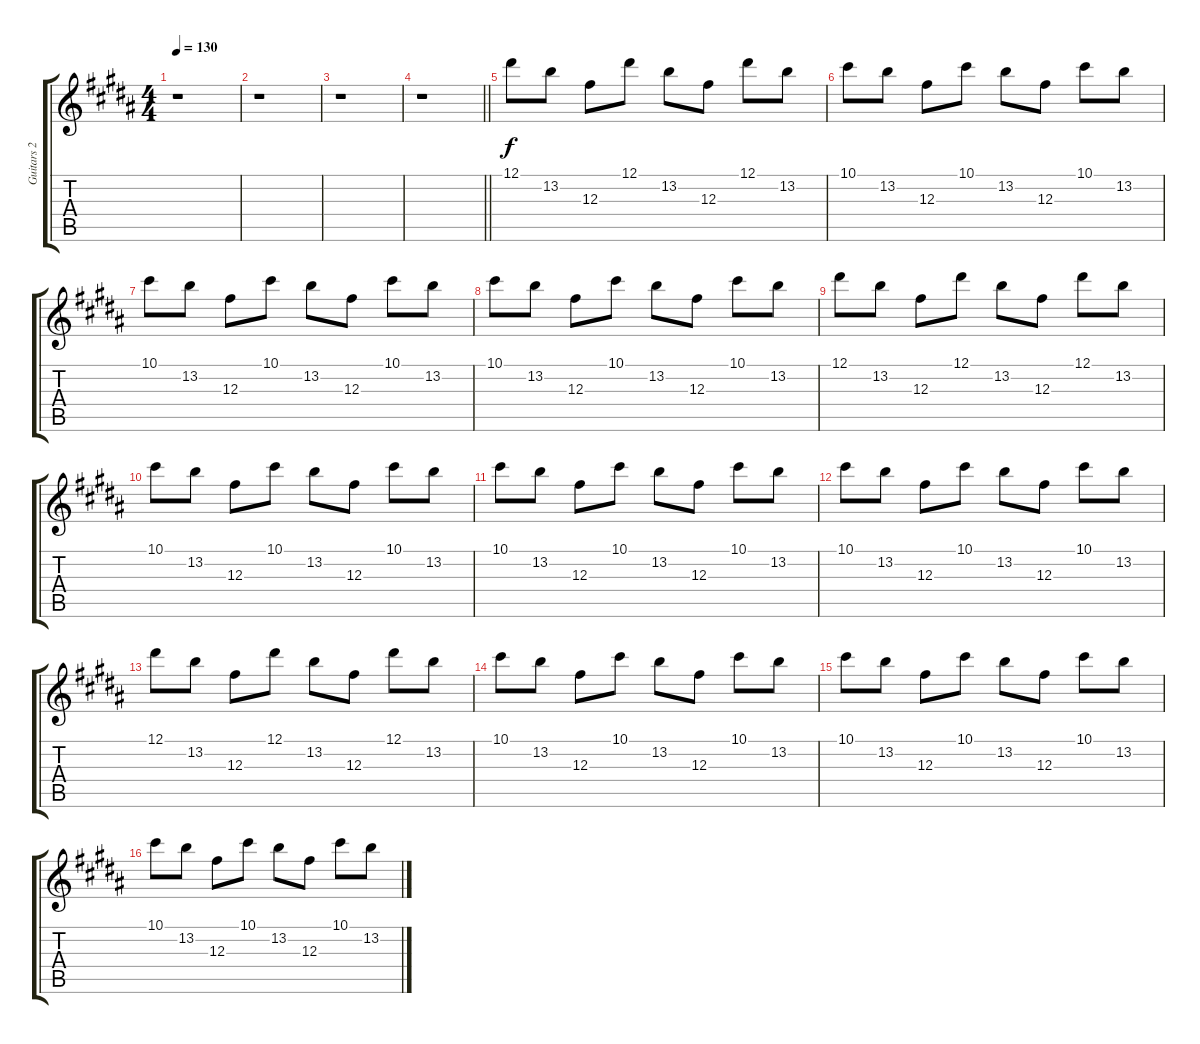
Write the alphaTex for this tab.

\track ("Guitars 2" "Guitars 2") {instrument electricguitarclean}
\staff {score tabs}
\tuning (Eb4 Bb3 Gb3 Db3 Ab2 Db3) {hide}
\ts (4 4)
\tempo 130
\clef g2
\ks b
r.1{dy f} |
r.1 |
r.1 |
\barLineRight lightlight
r.1 |
12.1.8 13.2.8 12.3.8 12.1.8 13.2.8 12.3.8 12.1.8 13.2.8 |
10.1.8 13.2.8 12.3.8 10.1.8 13.2.8 12.3.8 10.1.8 13.2.8 |
10.1.8 13.2.8 12.3.8 10.1.8 13.2.8 12.3.8 10.1.8 13.2.8 |
10.1.8 13.2.8 12.3.8 10.1.8 13.2.8 12.3.8 10.1.8 13.2.8 |
12.1.8 13.2.8 12.3.8 12.1.8 13.2.8 12.3.8 12.1.8 13.2.8 |
10.1.8 13.2.8 12.3.8 10.1.8 13.2.8 12.3.8 10.1.8 13.2.8 |
10.1.8 13.2.8 12.3.8 10.1.8 13.2.8 12.3.8 10.1.8 13.2.8 |
10.1.8 13.2.8 12.3.8 10.1.8 13.2.8 12.3.8 10.1.8 13.2.8 |
12.1.8 13.2.8 12.3.8 12.1.8 13.2.8 12.3.8 12.1.8 13.2.8 |
10.1.8 13.2.8 12.3.8 10.1.8 13.2.8 12.3.8 10.1.8 13.2.8 |
10.1.8 13.2.8 12.3.8 10.1.8 13.2.8 12.3.8 10.1.8 13.2.8 |
10.1.8 13.2.8 12.3.8 10.1.8 13.2.8 12.3.8 10.1.8 13.2.8
